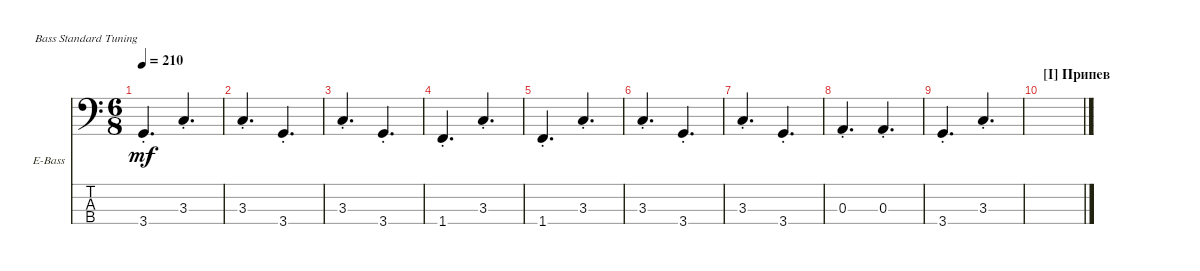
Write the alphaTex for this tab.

\defaultSystemsLayout 4
\bracketExtendMode nobrackets
\firstSystemTrackNameOrientation horizontal
\otherSystemsTrackNameOrientation horizontal
\track ("Electric Bass" "E-Bass") {instrument electricbassfinger}
\staff {score tabs}
\tuning (G2 D2 A1 E1)
\ts (6 8)
\tempo 210
\clef f4
\scale
0.333333
\ks c
3.4{st}.4{d dy mf} 3.3{st}.4{d} |
\scale
0.333333 3.3{st}.4{d} 3.4{st}.4{d} |
\scale
0.333333 3.3{st}.4{d} 3.4{st}.4{d} |
\scale
0.333333 1.4{st}.4{d} 3.3{st}.4{d} |
\scale
0.333333 1.4{st}.4{d} 3.3{st}.4{d} |
\scale
0.333333 3.3{st}.4{d} 3.4{st}.4{d} |
\scale
0.333333 3.3{st}.4{d} 3.4{st}.4{d} |
\scale
0.333333 0.3{st}.4{d} 0.3{st}.4{d} |
\scale
0.333333 3.4{st}.4{d} 3.3{st}.4{d} |
\section ("I" "Припев")
\scale
0.333333 |
\scale
0.333333 |
\scale
0.333333 |
\scale
0.333333 |
\scale
0.333333 |
\scale
0.333333 |
\scale
0.333333
